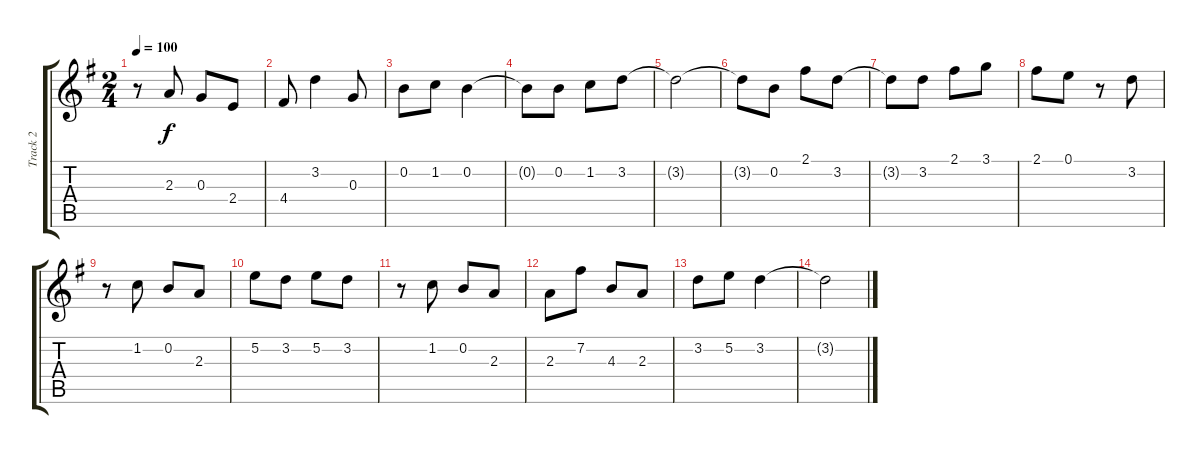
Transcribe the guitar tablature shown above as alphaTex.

\track ("Track 2" "Track 2") {instrument acousticguitarnylon}
\staff {score tabs}
\tuning (E4 B3 G3 D3 A2 E2) {hide}
\ts (2 4)
\tempo 100
\clef g2
\ks g
r.8{dy f} 2.3.8 0.3.8 2.4.8 |
4.4.8 3.2.4 0.3.8 |
0.2.8 1.2.8 0.2.4 |
0.2{t}.8 0.2.8 1.2.8 3.2.8 |
3.2{t}.2 |
3.2{t}.8 0.2.8 2.1.8 3.2.8 |
3.2{t}.8 3.2.8 2.1.8 3.1.8 |
2.1.8 0.1.8 r.8 3.2.8 |
r.8 1.2.8 0.2.8 2.3.8 |
5.2.8 3.2.8 5.2.8 3.2.8 |
r.8 1.2.8 0.2.8 2.3.8 |
2.3.8 7.2.8 4.3.8 2.3.8 |
3.2.8 5.2.8 3.2.4 |
3.2{t}.2
